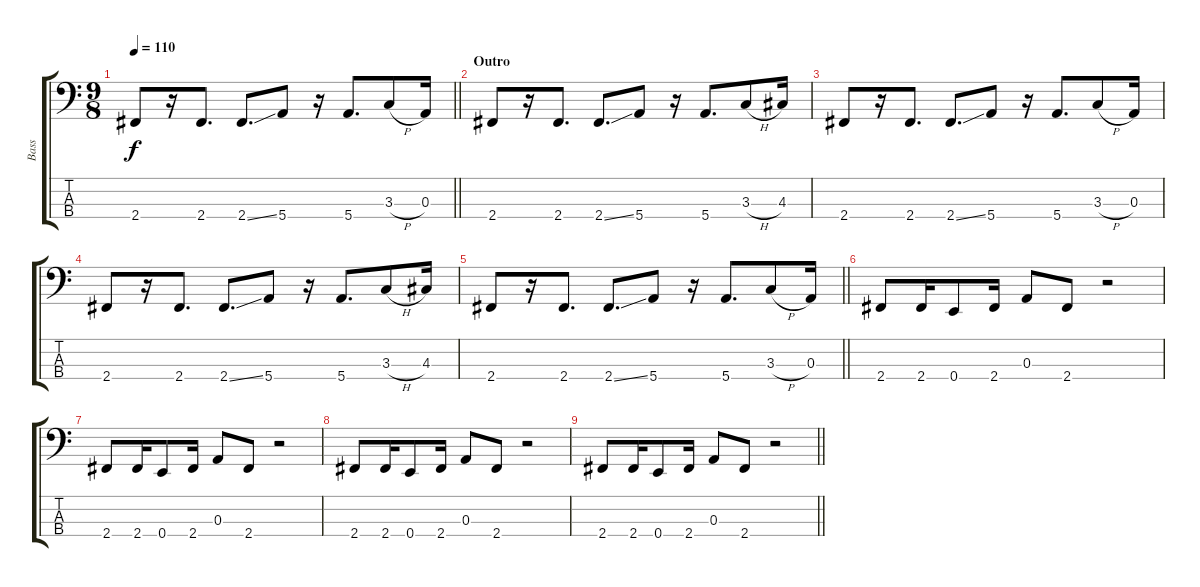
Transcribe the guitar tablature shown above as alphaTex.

\track ("Bass" "Bass") {instrument electricbassfinger}
\staff {score tabs}
\tuning (G2 D2 A1 E1) {hide}
\ts (9 8)
\tempo 110
\clef f4
\barLineRight lightlight
\ks c
2.4.8{dy f} r.16 2.4.8{d} 2.4{ss}.8{d} 5.4.8 r.16 5.4.8{d} 3.3{h}.8 0.3.16 |
\section ("" "Outro")
2.4.8 r.16 2.4.8{d} 2.4{ss}.8{d} 5.4.8 r.16 5.4.8{d} 3.3{h}.8 4.3.16 |
2.4.8 r.16 2.4.8{d} 2.4{ss}.8{d} 5.4.8 r.16 5.4.8{d} 3.3{h}.8 0.3.16 |
2.4.8 r.16 2.4.8{d} 2.4{ss}.8{d} 5.4.8 r.16 5.4.8{d} 3.3{h}.8 4.3.16 |
\barLineRight lightlight
2.4.8 r.16 2.4.8{d} 2.4{ss}.8{d} 5.4.8 r.16 5.4.8{d} 3.3{h}.8 0.3.16 |
2.4.8 2.4.16 0.4.8 2.4.16 0.3.8 2.4.8 r.2 |
2.4.8 2.4.16 0.4.8 2.4.16 0.3.8 2.4.8 r.2 |
2.4.8 2.4.16 0.4.8 2.4.16 0.3.8 2.4.8 r.2 |
\barLineRight lightlight
2.4.8 2.4.16 0.4.8 2.4.16 0.3.8 2.4.8 r.2
